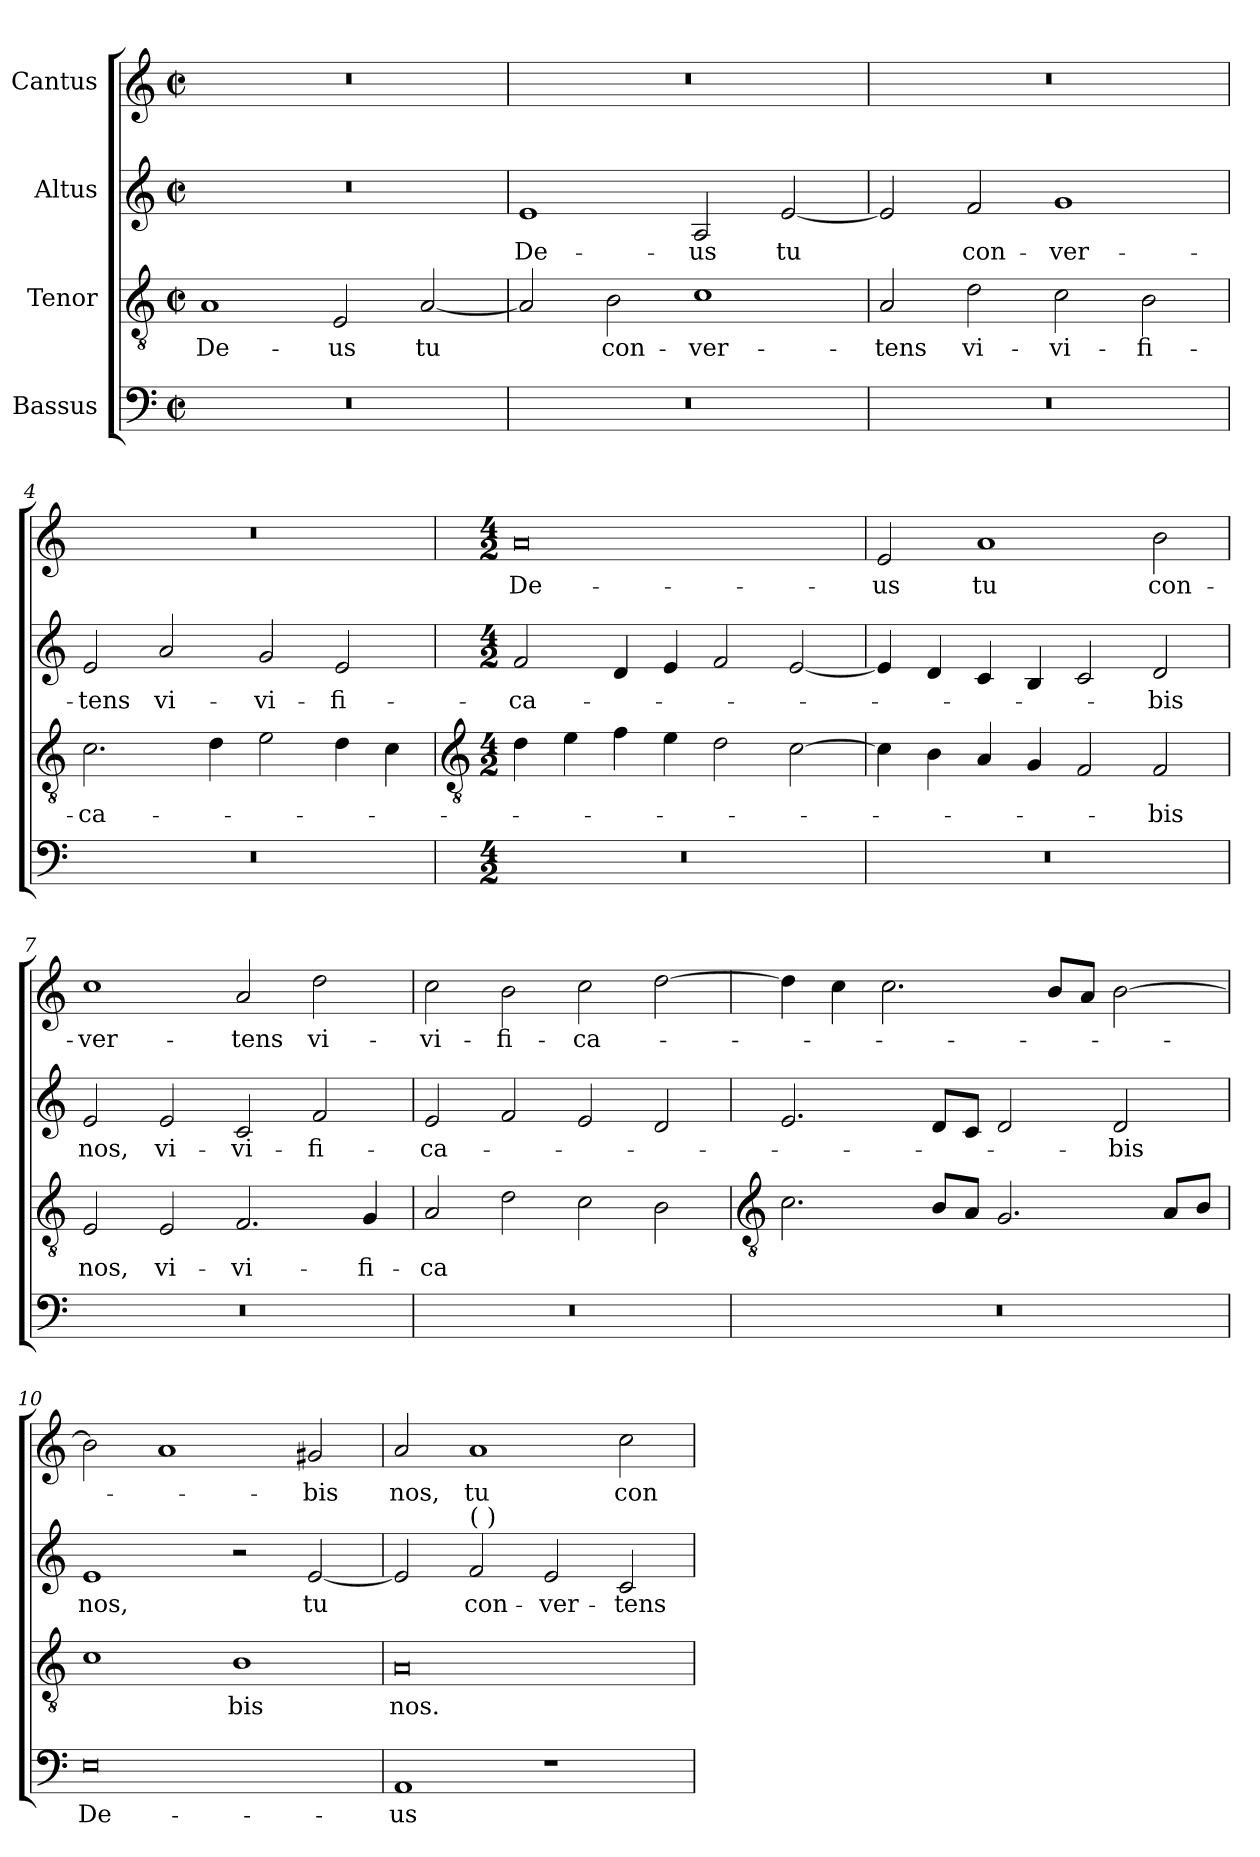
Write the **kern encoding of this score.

**kern	**text	**kern	**text	**kern	**text	**kern	**text
*part4	*part4	*part3	*part3	*part2	*part2	*part1	*part1
*staff4	*staff4	*staff3	*staff3	*staff2	*staff2	*staff1	*staff1
*I"Bassus	*	*I"Tenor	*	*I"Altus	*	*I"Cantus	*
*clefF4	*	*clefGv2	*	*clefG2	*	*clefG2	*
*k[]	*	*k[]	*	*k[]	*	*k[]	*
*C:	*	*C:	*	*C:	*	*C:	*
*M4/2	*	*M4/2	*	*M4/2	*	*M4/2	*
*met(c|)	*	*met(c|)	*	*met(c|)	*	*met(c|)	*
=1	=1	=1	=1	=1	=1	=1	=1
!	!	!	!LO:LY:b	!	!	!	!
0r	.	1A	De-	0r	.	0r	.
!	!	!	!LO:LY:b	!	!	!	!
.	.	2E	-us	.	.	.	.
!	!	!	!LO:LY:b	!	!	!	!
.	.	[2A	tu	.	.	.	.
=2	=2	=2	=2	=2	=2	=2	=2
!	!	!	!	!	!LO:LY:b	!	!
0r	.	2A]	.	1e	De-	0r	.
!	!	!	!LO:LY:b	!	!	!	!
.	.	2B	con-	.	.	.	.
!	!	!	!LO:LY:b	!	!LO:LY:b	!	!
.	.	1c	-ver-	2A	-us	.	.
!	!	!	!	!	!LO:LY:b	!	!
.	.	.	.	[2e	tu	.	.
=3	=3	=3	=3	=3	=3	=3	=3
!	!	!	!LO:LY:b	!	!	!	!
0r	.	2A	-tens	2e]	.	0r	.
!	!	!	!LO:LY:b	!	!LO:LY:b	!	!
.	.	2d	vi-	2f	con-	.	.
!	!	!	!LO:LY:b	!	!LO:LY:b	!	!
.	.	2c	-vi-	1g	-ver-	.	.
!	!	!	!LO:LY:b	!	!	!	!
.	.	2B	-fi-	.	.	.	.
=4	=4	=4	=4	=4	=4	=4	=4
!	!	!	!LO:LY:b	!	!LO:LY:b	!	!
0r	.	2.c	-ca-	2e	-tens	0r	.
!	!	!	!	!	!LO:LY:b	!	!
.	.	.	.	2a	vi-	.	.
.	.	4d	.	.	.	.	.
!	!	!	!	!	!LO:LY:b	!	!
.	.	2e	.	2g	-vi-	.	.
!	!	!	!	!	!LO:LY:b	!	!
.	.	4d	.	2e	-fi-	.	.
.	.	4c	.	.	.	.	.
!!LO:LB:g=z
=5	=5	=5	=5	=5	=5	=5	=5
*	*	*clefGv2	*	*	*	*	*
*M4/2	*	*M4/2	*	*M4/2	*	*M4/2	*
!	!	!	!	!	!LO:LY:b	!	!LO:LY:b
0r	.	4d	.	2f	-ca-	0a	De-
.	.	4e	.	.	.	.	.
.	.	4f	.	4d	.	.	.
.	.	4e	.	4e	.	.	.
.	.	2d	.	2f	.	.	.
.	.	[2c	.	[2e	.	.	.
=6	=6	=6	=6	=6	=6	=6	=6
!	!	!	!	!	!	!	!LO:LY:b
0r	.	4c]	.	4e]	.	2e	-us
.	.	4B	.	4d	.	.	.
!	!	!	!	!	!	!	!LO:LY:b
.	.	4A	.	4c	.	1a	tu
.	.	4G	.	4B	.	.	.
.	.	2F	.	2c	.	.	.
!	!	!	!LO:LY:b	!	!LO:LY:b	!	!LO:LY:b
.	.	2F	-bis	2d	-bis	2b	con-
=7	=7	=7	=7	=7	=7	=7	=7
!	!	!	!LO:LY:b	!	!LO:LY:b	!	!LO:LY:b
0r	.	2E	nos,	2e	nos,	1cc	-ver-
!	!	!	!LO:LY:b	!	!LO:LY:b	!	!
.	.	2E	vi-	2e	vi-	.	.
!	!	!	!LO:LY:b	!	!LO:LY:b	!	!LO:LY:b
.	.	2.F	-vi-	2c	-vi-	2a	-tens
!	!	!	!	!	!LO:LY:b	!	!LO:LY:b
.	.	.	.	2f	-fi-	2dd	vi-
!	!	!	!LO:LY:b	!	!	!	!
.	.	4G	-fi-	.	.	.	.
=8	=8	=8	=8	=8	=8	=8	=8
!	!	!	!LO:LY:b	!	!LO:LY:b	!	!LO:LY:b
0r	.	2A	-ca	2e	-ca-	2cc	-vi-
!	!	!	!	!	!	!	!LO:LY:b
.	.	2d	.	2f	.	2b	-fi-
!	!	!	!	!	!	!	!LO:LY:b
.	.	2c	.	2e	.	2cc	-ca-
.	.	2B	.	2d	.	[2dd	.
!!LO:LB:g=z
=9	=9	=9	=9	=9	=9	=9	=9
*	*	*clefGv2	*	*	*	*	*
0r	.	2.c	.	2.e	.	4dd]	.
.	.	.	.	.	.	4cc	.
.	.	.	.	.	.	2.cc	.
.	.	8BL	.	8dL	.	.	.
.	.	8AJ	.	8cJ	.	.	.
.	.	2.G	.	2d	.	.	.
.	.	.	.	.	.	8bL	.
.	.	.	.	.	.	8aJ	.
!	!	!	!	!	!LO:LY:b	!	!
.	.	.	.	2d	-bis	[2b	.
.	.	8AL	.	.	.	.	.
.	.	8BJ	.	.	.	.	.
=10	=10	=10	=10	=10	=10	=10	=10
!	!LO:LY:b	!	!	!	!LO:LY:b	!	!
0E	De-	1c	.	1e	nos,	2b]	.
.	.	.	.	.	.	1a	.
!	!	!	!LO:LY:b	!	!	!	!
.	.	1B	bis	2r	.	.	.
!	!	!	!	!	!LO:LY:b	!	!LO:LY:b
.	.	.	.	[2e	tu	2g#X	-bis
=11	=11	=11	=11	=11	=11	=11	=11
!	!LO:LY:b	!	!LO:LY:b	!	!	!	!LO:LY:b
1AA	-us	0A	nos.	2e]	.	2a	nos,
!	!	!	!	!LO:TX:a:t=(  )	!	!	!
!	!	!	!	!	!LO:LY:b	!	!LO:LY:b
.	.	.	.	2f	con-	1a	tu
!	!	!	!	!	!LO:LY:b	!	!
1r	.	.	.	2e	-ver-	.	.
!	!	!	!	!	!LO:LY:b	!	!LO:LY:b
.	.	.	.	2c	-tens	2cc	con-
=	=	=	=	=	=	=	=
*-	*-	*-	*-	*-	*-	*-	*-
